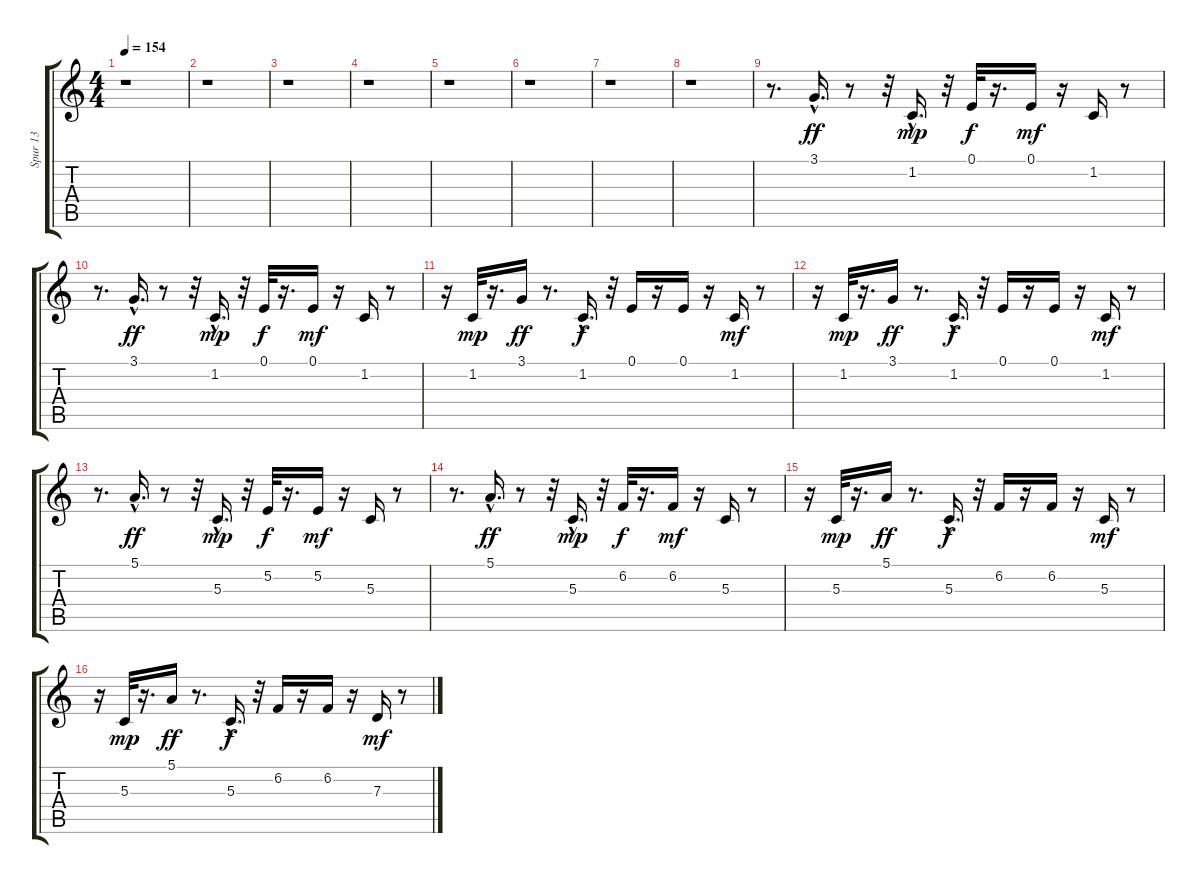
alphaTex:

\track ("Spur 13" "Spur 13") {instrument lead2sawtooth}
\staff {score tabs}
\tuning (E4 B3 G3 D3 A2 E2) {hide}
\ts (4 4)
\tempo 154
\clef g2
\ks c
r.1{dy ff} |
r.1 |
r.1 |
r.1 |
r.1 |
r.1 |
r.1 |
r.1 |
r.8{d} 3.1{hac}.16{d} r.8 r.32 1.2{hac}.16{d dy mp} r.32 0.1.32{dy f} r.16{d} 0.1.16{dy mf} r.16 1.2.16 r.8 |
r.8{d} 3.1{hac}.16{d dy ff} r.8 r.32 1.2{hac}.16{d dy mp} r.32 0.1.32{dy f} r.16{d} 0.1.16{dy mf} r.16 1.2.16 r.8 |
r.16 1.2.32{dy mp} r.16{d} 3.1.16{dy ff} r.8{d} 1.2{hac}.16{d dy f} r.32 0.1.16 r.16 0.1.16 r.16 1.2.16{dy mf} r.8 |
r.16 1.2.32{dy mp} r.16{d} 3.1.16{dy ff} r.8{d} 1.2{hac}.16{d dy f} r.32 0.1.16 r.16 0.1.16 r.16 1.2.16{dy mf} r.8 |
r.8{d} 5.1{hac}.16{d dy ff} r.8 r.32 5.3{hac}.16{d dy mp} r.32 5.2.32{dy f} r.16{d} 5.2.16{dy mf} r.16 5.3.16 r.8 |
r.8{d} 5.1{hac}.16{d dy ff} r.8 r.32 5.3{hac}.16{d dy mp} r.32 6.2.32{dy f} r.16{d} 6.2.16{dy mf} r.16 5.3.16 r.8 |
r.16 5.3.32{dy mp} r.16{d} 5.1.16{dy ff} r.8{d} 5.3{hac}.16{d dy f} r.32 6.2.16 r.16 6.2.16 r.16 5.3.16{dy mf} r.8 |
r.16 5.3.32{dy mp} r.16{d} 5.1.16{dy ff} r.8{d} 5.3{hac}.16{d dy f} r.32 6.2.16 r.16 6.2.16 r.16 7.3.16{dy mf} r.8
